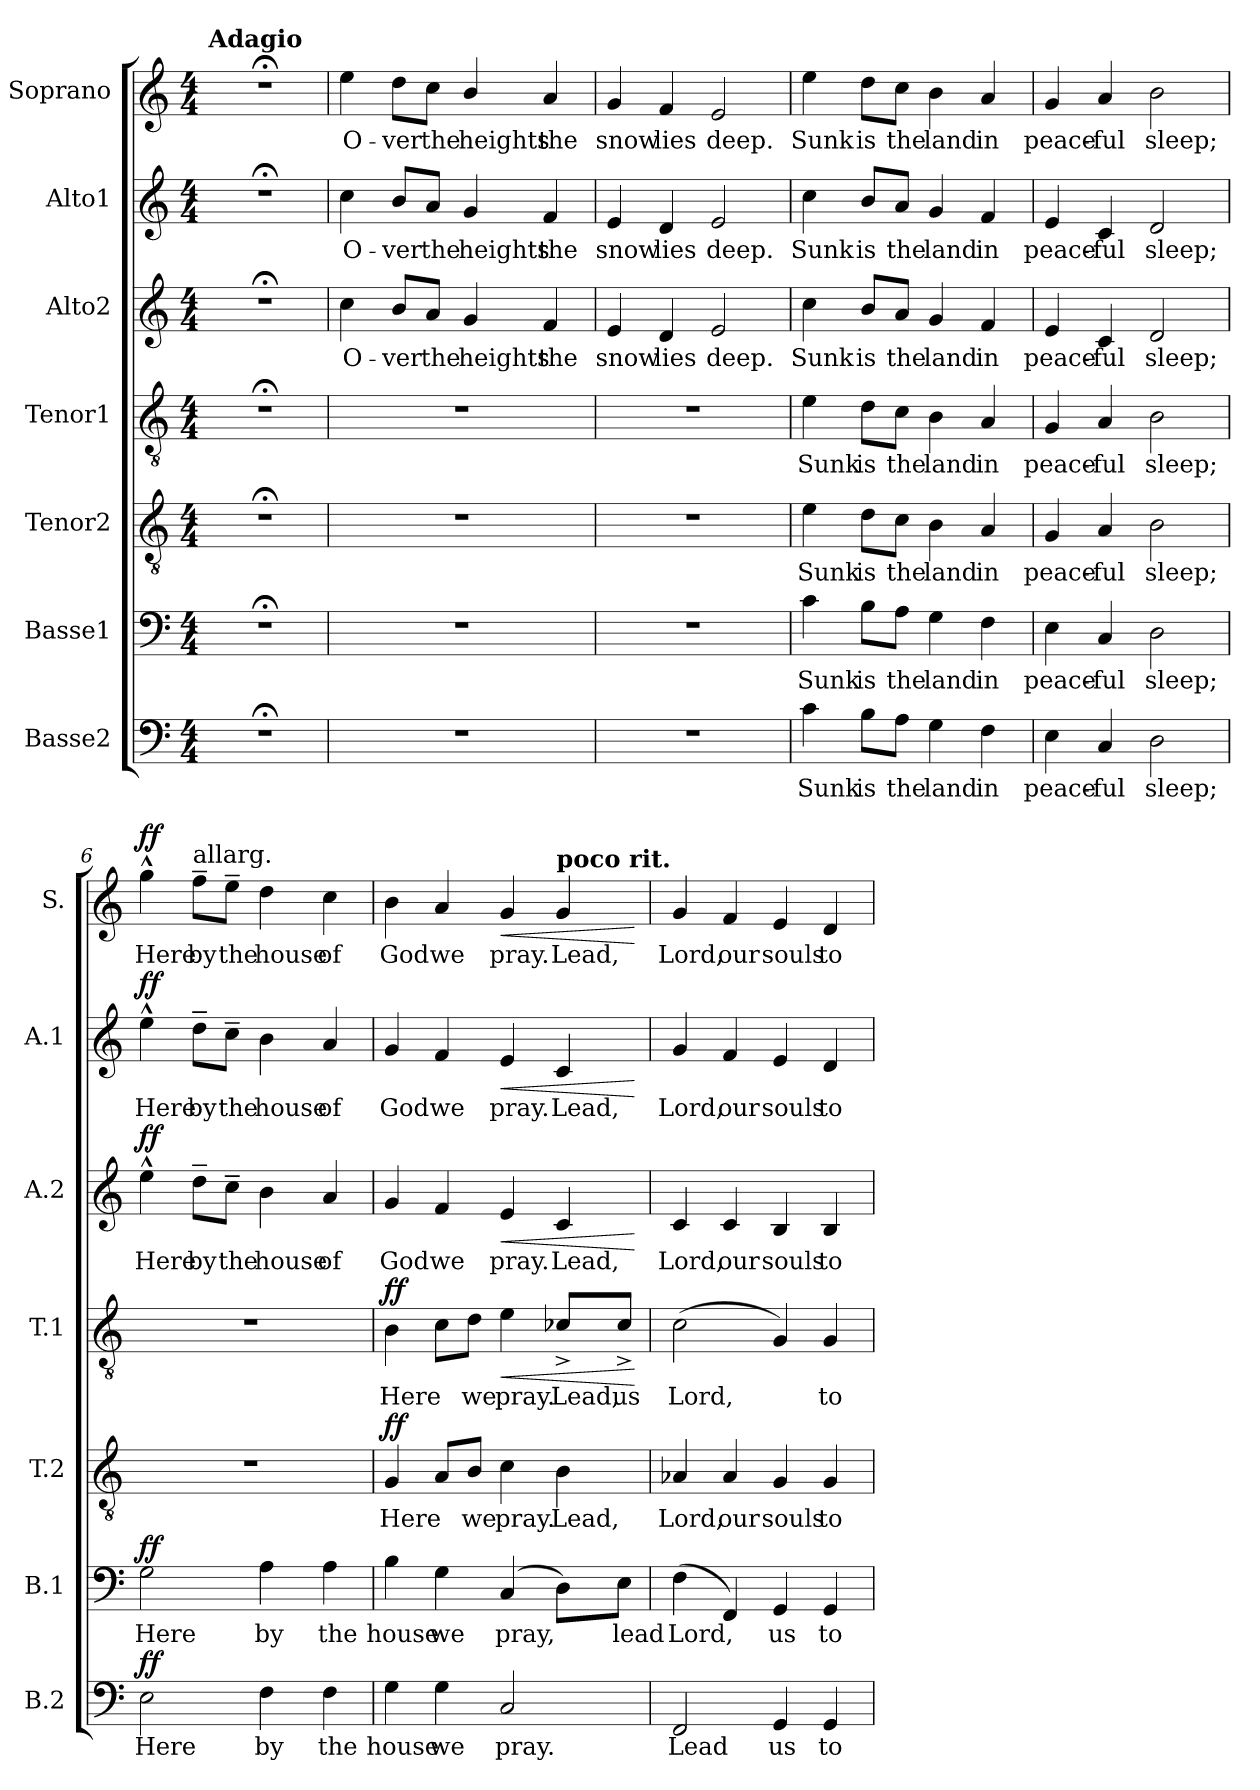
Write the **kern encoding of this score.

**kern	**text	**dynam	**kern	**text	**dynam	**kern	**text	**dynam	**kern	**text	**dynam	**kern	**text	**dynam	**kern	**text	**dynam	**kern	**text	**dynam
*part7	*part7	*part7	*part6	*part6	*part6	*part5	*part5	*part5	*part4	*part4	*part4	*part3	*part3	*part3	*part2	*part2	*part2	*part1	*part1	*part1
*staff7	*staff7	*staff7	*staff6	*staff6	*staff6	*staff5	*staff5	*staff5	*staff4	*staff4	*staff4	*staff3	*staff3	*staff3	*staff2	*staff2	*staff2	*staff1	*staff1	*staff1
*I"Basse2	*	*	*I"Basse1	*	*	*I"Tenor2	*	*	*I"Tenor1	*	*	*I"Alto2	*	*	*I"Alto1	*	*	*I"Soprano	*	*
*I'B.2	*	*	*I'B.1	*	*	*I'T.2	*	*	*I'T.1	*	*	*I'A.2	*	*	*I'A.1	*	*	*I'S.	*	*
*clefF4	*	*	*clefF4	*	*	*clefGv2	*	*	*clefGv2	*	*	*clefG2	*	*	*clefG2	*	*	*clefG2	*	*
*k[]	*	*	*k[]	*	*	*k[]	*	*	*k[]	*	*	*k[]	*	*	*k[]	*	*	*k[]	*	*
*M4/4	*	*	*M4/4	*	*	*M4/4	*	*	*M4/4	*	*	*M4/4	*	*	*M4/4	*	*	*M4/4	*	*
*MM56	*	*	*MM56	*	*	*MM56	*	*	*MM56	*	*	*MM56	*	*	*MM56	*	*	*MM56	*	*
=1	=1	=1	=1	=1	=1	=1	=1	=1	=1	=1	=1	=1	=1	=1	=1	=1	=1	=1	=1	=1
!	!	!	!	!	!	!	!	!	!	!	!	!	!	!	!	!	!	!LO:TX:a:B:t=Adagio	!	!
1r;<	.	.	1r;<	.	.	1r;<	.	.	1r;<	.	.	1r;<	.	.	1r;<	.	.	1r;<	.	.
=2	=2	=2	=2	=2	=2	=2	=2	=2	=2	=2	=2	=2	=2	=2	=2	=2	=2	=2	=2	=2
!	!	!	!	!	!	!	!	!	!	!	!	!	!LO:LY:b	!LO:DY:a	!	!LO:LY:b	!	!	!LO:LY:b	!
!	!	!	!	!	!	!	!	!	!	!	!	!	!	!LO:DY:n=1:a	!	!	!LO:DY:a	!	!	!
!	!	!	!	!	!	!	!	!	!	!	!	!	!	!	!	!	!LO:DY:n=1:a	!	!	!LO:DY:a
!	!	!	!	!	!	!	!	!	!	!	!	!	!	!	!	!	!	!	!	!LO:DY:n=1:a
1r	.	.	1r	.	.	1r	.	.	1r	.	.	4cc\	O-	p other-dynamics	4cc\	O-	p other-dynamics	4ee\	O-	p other-dynamics
!	!	!	!	!	!	!	!	!	!	!	!	!	!LO:LY:b	!	!	!LO:LY:b	!	!	!LO:LY:b	!
.	.	.	.	.	.	.	.	.	.	.	.	8b/L	-ver	.	8b/L	-ver	.	8dd\L	-ver	.
!	!	!	!	!	!	!	!	!	!	!	!	!	!LO:LY:b	!	!	!LO:LY:b	!	!	!LO:LY:b	!
.	.	.	.	.	.	.	.	.	.	.	.	8a/J	the	.	8a/J	the	.	8cc\J	the	.
!	!	!	!	!	!	!	!	!	!	!	!	!	!LO:LY:b	!	!	!LO:LY:b	!	!	!LO:LY:b	!
.	.	.	.	.	.	.	.	.	.	.	.	4g/	heights	.	4g/	heights	.	4b/	heights	.
!	!	!	!	!	!	!	!	!	!	!	!	!	!LO:LY:b	!	!	!LO:LY:b	!	!	!LO:LY:b	!
.	.	.	.	.	.	.	.	.	.	.	.	4f/	the	.	4f/	the	.	4a/	the	.
=3	=3	=3	=3	=3	=3	=3	=3	=3	=3	=3	=3	=3	=3	=3	=3	=3	=3	=3	=3	=3
!	!	!	!	!	!	!	!	!	!	!	!	!	!LO:LY:b	!	!	!LO:LY:b	!	!	!LO:LY:b	!
1r	.	.	1r	.	.	1r	.	.	1r	.	.	4e/	snow	.	4e/	snow	.	4g/	snow	.
!	!	!	!	!	!	!	!	!	!	!	!	!	!LO:LY:b	!	!	!LO:LY:b	!	!	!LO:LY:b	!
.	.	.	.	.	.	.	.	.	.	.	.	4d/	lies	.	4d/	lies	.	4f/	lies	.
!	!	!	!	!	!	!	!	!	!	!	!	!	!LO:LY:b	!	!	!LO:LY:b	!	!	!LO:LY:b	!
.	.	.	.	.	.	.	.	.	.	.	.	2e/	deep.	.	2e/	deep.	.	2e/	deep.	.
=4	=4	=4	=4	=4	=4	=4	=4	=4	=4	=4	=4	=4	=4	=4	=4	=4	=4	=4	=4	=4
!	!LO:LY:b	!LO:DY:a	!	!LO:LY:b	!	!	!LO:LY:b	!	!	!LO:LY:b	!	!	!LO:LY:b	!	!	!LO:LY:b	!	!	!LO:LY:b	!
!	!	!LO:DY:n=1:a	!	!	!LO:DY:a	!	!	!	!	!	!	!	!	!	!	!	!	!	!	!
!	!	!	!	!	!LO:DY:n=1:a	!	!	!LO:DY:a	!	!	!	!	!	!	!	!	!	!	!	!
!	!	!	!	!	!	!	!	!LO:DY:n=1:a	!	!	!LO:DY:a	!	!	!	!	!	!	!	!	!
!	!	!	!	!	!	!	!	!	!	!	!LO:DY:n=1:a	!	!	!	!	!	!	!	!	!
4c\	Sunk	p other-dynamics	4c\	Sunk	p other-dynamics	4e\	Sunk	p other-dynamics	4e\	Sunk	p other-dynamics	4cc\	Sunk	.	4cc\	Sunk	.	4ee\	Sunk	.
!	!LO:LY:b	!	!	!LO:LY:b	!	!	!LO:LY:b	!	!	!LO:LY:b	!	!	!LO:LY:b	!	!	!LO:LY:b	!	!	!LO:LY:b	!
8B\L	is	.	8B\L	is	.	8d\L	is	.	8d\L	is	.	8b/L	is	.	8b/L	is	.	8dd\L	is	.
!	!LO:LY:b	!	!	!LO:LY:b	!	!	!LO:LY:b	!	!	!LO:LY:b	!	!	!LO:LY:b	!	!	!LO:LY:b	!	!	!LO:LY:b	!
8A\J	the	.	8A\J	the	.	8c\J	the	.	8c\J	the	.	8a/J	the	.	8a/J	the	.	8cc\J	the	.
!	!LO:LY:b	!	!	!LO:LY:b	!	!	!LO:LY:b	!	!	!LO:LY:b	!	!	!LO:LY:b	!	!	!LO:LY:b	!	!	!LO:LY:b	!
4G\	land	.	4G\	land	.	4B\	land	.	4B\	land	.	4g/	land	.	4g/	land	.	4b\	land	.
!	!LO:LY:b	!	!	!LO:LY:b	!	!	!LO:LY:b	!	!	!LO:LY:b	!	!	!LO:LY:b	!	!	!LO:LY:b	!	!	!LO:LY:b	!
4F\	in	.	4F\	in	.	4A/	in	.	4A/	in	.	4f/	in	.	4f/	in	.	4a/	in	.
=5	=5	=5	=5	=5	=5	=5	=5	=5	=5	=5	=5	=5	=5	=5	=5	=5	=5	=5	=5	=5
!	!LO:LY:b	!	!	!LO:LY:b	!	!	!LO:LY:b	!	!	!LO:LY:b	!	!	!LO:LY:b	!	!	!LO:LY:b	!	!	!LO:LY:b	!
4E\	peace-	.	4E\	peace-	.	4G/	peace-	.	4G/	peace-	.	4e/	peace-	.	4e/	peace-	.	4g/	peace-	.
!	!LO:LY:b	!	!	!LO:LY:b	!	!	!LO:LY:b	!	!	!LO:LY:b	!	!	!LO:LY:b	!	!	!LO:LY:b	!	!	!LO:LY:b	!
4C/	-ful	.	4C/	-ful	.	4A/	-ful	.	4A/	-ful	.	4c/	-ful	.	4c/	-ful	.	4a/	-ful	.
!	!LO:LY:b	!	!	!LO:LY:b	!	!	!LO:LY:b	!	!	!LO:LY:b	!	!	!LO:LY:b	!	!	!LO:LY:b	!	!	!LO:LY:b	!
2D\	sleep;	.	2D\	sleep;	.	2B\	sleep;	.	2B\	sleep;	.	2d/	sleep;	.	2d/	sleep;	.	2b\	sleep;	.
=6	=6	=6	=6	=6	=6	=6	=6	=6	=6	=6	=6	=6	=6	=6	=6	=6	=6	=6	=6	=6
!	!LO:LY:b	!LO:DY:a	!	!LO:LY:b	!LO:DY:a	!	!	!	!	!	!	!	!LO:LY:b	!LO:DY:a	!	!LO:LY:b	!LO:DY:a	!	!LO:LY:b	!LO:DY:a
2E\	Here	ff	2G\	Here	ff	1r	.	.	1r	.	.	4ee^^\	Here	ff	4ee^^\	Here	ff	4gg^^\	Here	ff
!	!	!	!	!	!	!	!	!	!	!	!	!	!	!	!	!	!	!LO:TX:a:t=allarg.	!	!
!	!	!	!	!	!	!	!	!	!	!	!	!	!LO:LY:b	!	!	!LO:LY:b	!	!	!LO:LY:b	!
.	.	.	.	.	.	.	.	.	.	.	.	8dd~\L	by	.	8dd~\L	by	.	8ff~\L	by	.
!	!	!	!	!	!	!	!	!	!	!	!	!	!LO:LY:b	!	!	!LO:LY:b	!	!	!LO:LY:b	!
.	.	.	.	.	.	.	.	.	.	.	.	8cc~\J	the	.	8cc~\J	the	.	8ee~\J	the	.
!	!LO:LY:b	!	!	!LO:LY:b	!	!	!	!	!	!	!	!	!LO:LY:b	!	!	!LO:LY:b	!	!	!LO:LY:b	!
4F\	by	.	4A\	by	.	.	.	.	.	.	.	4b\	house	.	4b\	house	.	4dd\	house	.
!	!LO:LY:b	!	!	!LO:LY:b	!	!	!	!	!	!	!	!	!LO:LY:b	!	!	!LO:LY:b	!	!	!LO:LY:b	!
4F\	the	.	4A\	the	.	.	.	.	.	.	.	4a/	of	.	4a/	of	.	4cc\	of	.
=7	=7	=7	=7	=7	=7	=7	=7	=7	=7	=7	=7	=7	=7	=7	=7	=7	=7	=7	=7	=7
!	!LO:LY:b	!	!	!LO:LY:b	!	!	!LO:LY:b	!LO:DY:a	!	!LO:LY:b	!LO:DY:a	!	!LO:LY:b	!	!	!LO:LY:b	!	!	!LO:LY:b	!
4G\	house	.	4B\	house	.	4G/	Here	ff	4B\	Here	ff	4g/	God	.	4g/	God	.	4b\	God	.
!	!LO:LY:b	!	!	!LO:LY:b	!	!	!	!	!	!	!	!	!LO:LY:b	!	!	!LO:LY:b	!	!	!LO:LY:b	!
4G\	we	.	4G\	we	.	8A/L	.	.	8c\L	.	.	4f/	we	.	4f/	we	.	4a/	we	.
!	!	!	!	!	!	!	!LO:LY:b	!	!	!LO:LY:b	!	!	!	!	!	!	!	!	!	!
.	.	.	.	.	.	8B/J	we	.	8d\J	we	.	.	.	.	.	.	.	.	.	.
!	!LO:LY:b	!	!	!LO:LY:b	!	!	!LO:LY:b	!	!	!LO:LY:b	!LO:HP:b	!	!LO:LY:b	!LO:HP:b	!	!LO:LY:b	!LO:HP:b	!	!LO:LY:b	!LO:HP:b
2C/	pray.	.	(4C/	pray,	.	4c\	pray.	.	4e\	pray.	<	4e/	pray.	<	4e/	pray.	<	4g/	pray.	<
!	!	!	!	!	!	!	!	!	!	!	!	!	!	!	!	!	!	!LO:TX:a:B:t=poco rit.	!	!
!	!	!	!	!	!	!	!LO:LY:b	!	!	!LO:LY:b	!	!	!LO:LY:b	!	!	!LO:LY:b	!	!	!LO:LY:b	!
.	.	.	8D\L)	.	.	4B\	Lead,	.	8c-X^>/L	Lead,	.	4c/	Lead,	.	4c/	Lead,	.	4g/	Lead,	.
!	!	!	!	!LO:LY:b	!	!	!	!	!	!LO:LY:b	!	!	!	!	!	!	!	!	!	!
.	.	.	8E\J	lead	.	.	.	.	8c-^>/J	us	.	.	.	.	.	.	.	.	.	.
.	.	.	.	.	.	.	.	.	.	.	[	.	.	[	.	.	[	.	.	[
=8	=8	=8	=8	=8	=8	=8	=8	=8	=8	=8	=8	=8	=8	=8	=8	=8	=8	=8	=8	=8
!	!LO:LY:b	!	!	!LO:LY:b	!	!	!LO:LY:b	!	!	!LO:LY:b	!	!	!LO:LY:b	!	!	!LO:LY:b	!	!	!LO:LY:b	!
2FF/	Lead	.	(4F\	Lord,	.	4A-X/	Lord,	.	(2c\	Lord,	.	4c/	Lord,	.	4g/	Lord,	.	4g/	Lord,	.
!	!	!	!	!	!	!	!LO:LY:b	!	!	!	!	!	!LO:LY:b	!	!	!LO:LY:b	!	!	!LO:LY:b	!
.	.	.	4FF/)	.	.	4A-/	our	.	.	.	.	4c/	our	.	4f/	our	.	4f/	our	.
!	!LO:LY:b	!	!	!LO:LY:b	!	!	!LO:LY:b	!	!	!	!	!	!LO:LY:b	!	!	!LO:LY:b	!	!	!LO:LY:b	!
4GG/	us	.	4GG/	us	.	4G/	souls	.	4G/)	.	.	4B/	souls	.	4e/	souls	.	4e/	souls	.
!	!LO:LY:b	!	!	!LO:LY:b	!	!	!LO:LY:b	!	!	!LO:LY:b	!	!	!LO:LY:b	!	!	!LO:LY:b	!	!	!LO:LY:b	!
4GG/	to-	.	4GG/	to-	.	4G/	to-	.	4G/	to-	.	4B/	to-	.	4d/	to-	.	4d/	to-	.
=	=	=	=	=	=	=	=	=	=	=	=	=	=	=	=	=	=	=	=	=
*-	*-	*-	*-	*-	*-	*-	*-	*-	*-	*-	*-	*-	*-	*-	*-	*-	*-	*-	*-	*-
